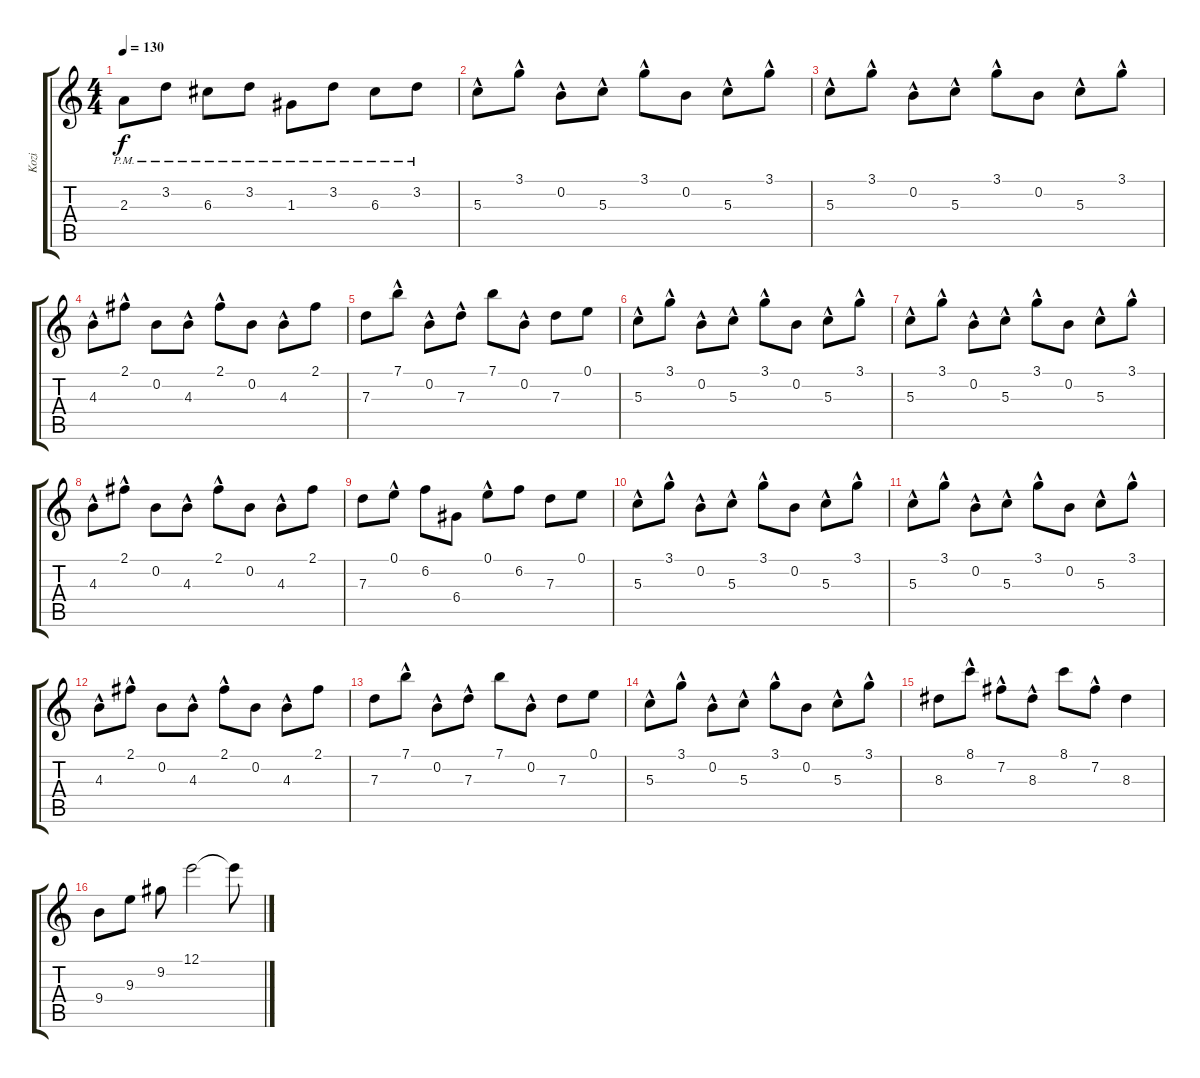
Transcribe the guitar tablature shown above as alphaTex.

\track ("Kozi" "Kozi") {instrument electricguitarclean}
\staff {score tabs}
\tuning (E4 B3 G3 D3 A2 E2) {hide}
\ts (4 4)
\tempo 130
\clef g2
\ks c
2.3{pm}.8{dy f} 3.2{pm}.8 6.3{pm}.8 3.2{pm}.8 1.3{pm}.8 3.2{pm}.8 6.3{pm}.8 3.2{pm}.8 |
5.3{hac}.8{volume 11 balance 1 instrument electricguitarclean} 3.1{hac}.8 0.2{hac}.8 5.3{hac}.8 3.1{hac}.8 0.2.8 5.3{hac}.8 3.1{hac}.8 |
5.3{hac}.8 3.1{hac}.8 0.2{hac}.8 5.3{hac}.8 3.1{hac}.8 0.2.8 5.3{hac}.8 3.1{hac}.8 |
4.3{hac}.8 2.1{hac}.8 0.2.8 4.3{hac}.8 2.1{hac}.8 0.2.8 4.3{hac}.8 2.1.8 |
7.3.8 7.1{hac}.8 0.2{hac}.8 7.3{hac}.8 7.1.8 0.2{hac}.8 7.3.8 0.1.8 |
5.3{hac}.8 3.1{hac}.8 0.2{hac}.8 5.3{hac}.8 3.1{hac}.8 0.2.8 5.3{hac}.8 3.1{hac}.8 |
5.3{hac}.8 3.1{hac}.8 0.2{hac}.8 5.3{hac}.8 3.1{hac}.8 0.2.8 5.3{hac}.8 3.1{hac}.8 |
4.3{hac}.8 2.1{hac}.8 0.2.8 4.3{hac}.8 2.1{hac}.8 0.2.8 4.3{hac}.8 2.1.8 |
7.3.8 0.1{hac}.8 6.2.8 6.4.8 0.1{hac}.8 6.2.8 7.3.8 0.1.8 |
5.3{hac}.8 3.1{hac}.8 0.2{hac}.8 5.3{hac}.8 3.1{hac}.8 0.2.8 5.3{hac}.8 3.1{hac}.8 |
5.3{hac}.8 3.1{hac}.8 0.2{hac}.8 5.3{hac}.8 3.1{hac}.8 0.2.8 5.3{hac}.8 3.1{hac}.8 |
4.3{hac}.8 2.1{hac}.8 0.2.8 4.3{hac}.8 2.1{hac}.8 0.2.8 4.3{hac}.8 2.1.8 |
7.3.8 7.1{hac}.8 0.2{hac}.8 7.3{hac}.8 7.1.8 0.2{hac}.8 7.3.8 0.1.8 |
5.3{hac}.8 3.1{hac}.8 0.2{hac}.8 5.3{hac}.8 3.1{hac}.8 0.2.8 5.3{hac}.8 3.1{hac}.8 |
8.3.8 8.1{hac}.8 7.2{hac}.8 8.3{hac}.8 8.1.8 7.2{hac}.8 8.3.4 |
9.4.8 9.3.8 9.2.8 12.1.2 12.1{t}.8
